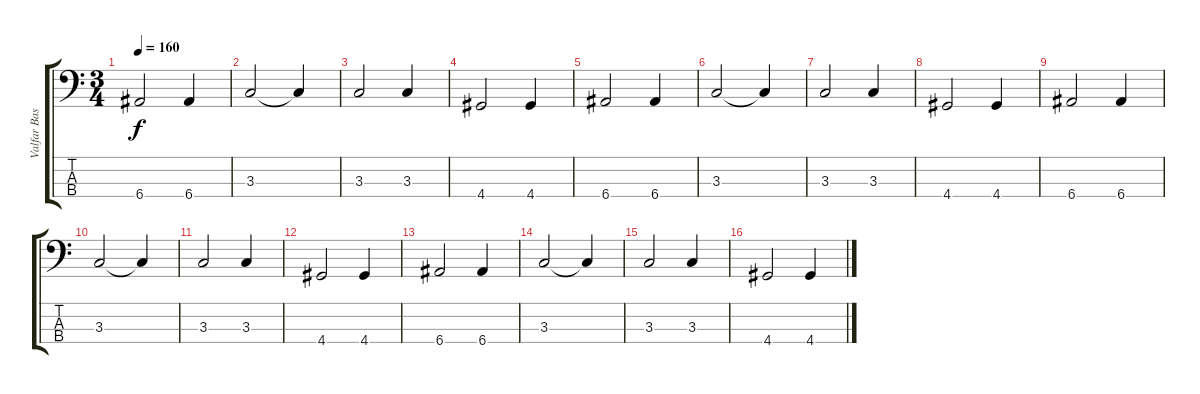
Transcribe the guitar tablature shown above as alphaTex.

\track ("Valfar Bass" "Valfar Bas") {instrument electricbasspick}
\staff {score tabs}
\tuning (G2 D2 A1 E1) {hide}
\ts (3 4)
\tempo 160
\clef f4
\ks c
6.4.2{dy f} 6.4.4 |
3.3.2 3.3{t}.4 |
3.3.2 3.3.4 |
4.4.2 4.4.4 |
6.4.2 6.4.4 |
3.3.2 3.3{t}.4 |
3.3.2 3.3.4 |
4.4.2 4.4.4 |
6.4.2 6.4.4 |
3.3.2 3.3{t}.4 |
3.3.2 3.3.4 |
4.4.2 4.4.4 |
6.4.2 6.4.4 |
3.3.2 3.3{t}.4 |
3.3.2 3.3.4 |
4.4.2 4.4.4
